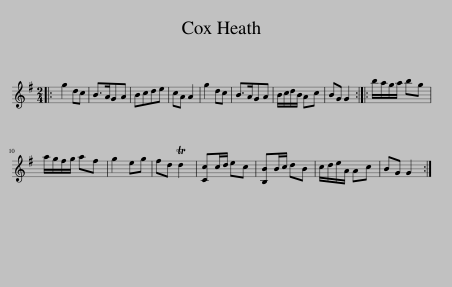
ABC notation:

X:1
L:1/8
M:2/4
I:linebreak $
K:G
V:1 treble
V:1
|: g2 dc | B>AGA | Bcde | cA A2 | g2 dc | %5
 B>AGA | B/c/d/B/ Ac | BG G2 :: b/a/g/a/ bg |$ a/g/f/g/ af | %10
 g2 eg | fd Td2 | [Cc]c/d/ ec | [B,B]B/c/ dB | c/d/e/A/ Ac | %15
 BG G2 :| %16
